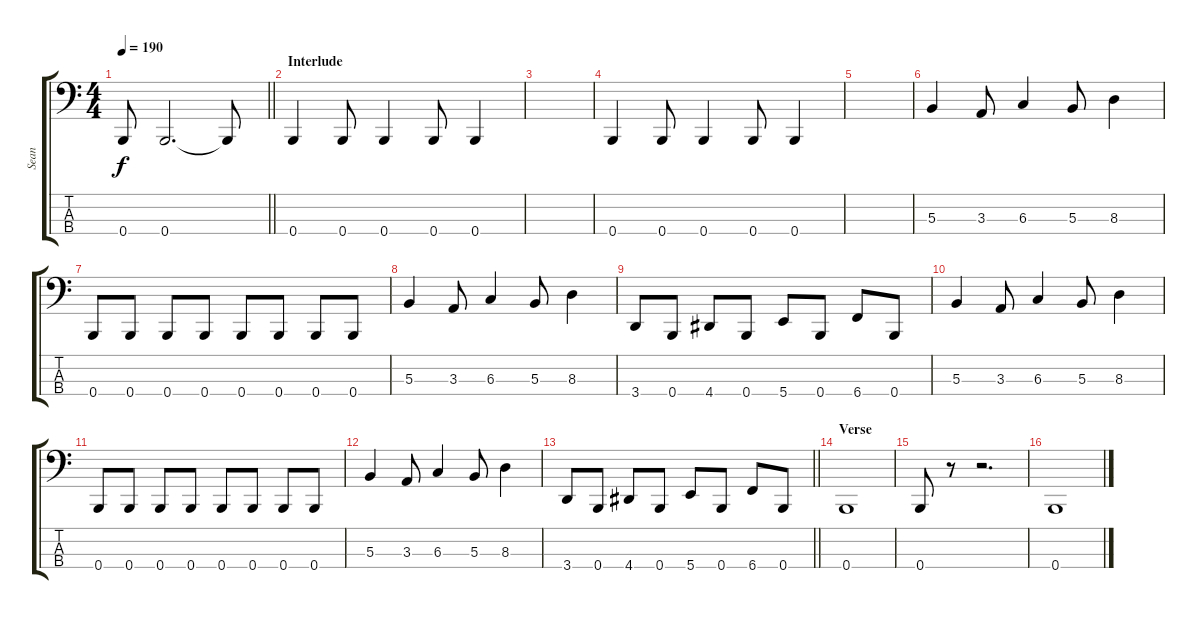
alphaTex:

\track ("Sean" "Sean") {instrument electricbasspick}
\staff {score tabs}
\tuning (E2 B1 Gb1 B0) {hide}
\ts (4 4)
\tempo 190
\clef f4
\barLineRight lightlight
\ks c
0.4.8{dy f} 0.4.2{d} 0.4{t}.8 |
\section ("" "Interlude")
0.4.4 0.4.8 0.4.4 0.4.8 0.4.4 |
|
0.4.4 0.4.8 0.4.4 0.4.8 0.4.4 |
|
5.3.4 3.3.8 6.3.4 5.3.8 8.3.4 |
0.4.8 0.4.8 0.4.8 0.4.8 0.4.8 0.4.8 0.4.8 0.4.8 |
5.3.4 3.3.8 6.3.4 5.3.8 8.3.4 |
3.4.8 0.4.8 4.4.8 0.4.8 5.4.8 0.4.8 6.4.8 0.4.8 |
5.3.4 3.3.8 6.3.4 5.3.8 8.3.4 |
0.4.8 0.4.8 0.4.8 0.4.8 0.4.8 0.4.8 0.4.8 0.4.8 |
5.3.4 3.3.8 6.3.4 5.3.8 8.3.4 |
\barLineRight lightlight
3.4.8 0.4.8 4.4.8 0.4.8 5.4.8 0.4.8 6.4.8 0.4.8 |
\section ("" "Verse")
0.4.1 |
0.4.8 r.8 r.2{d} |
0.4.1
